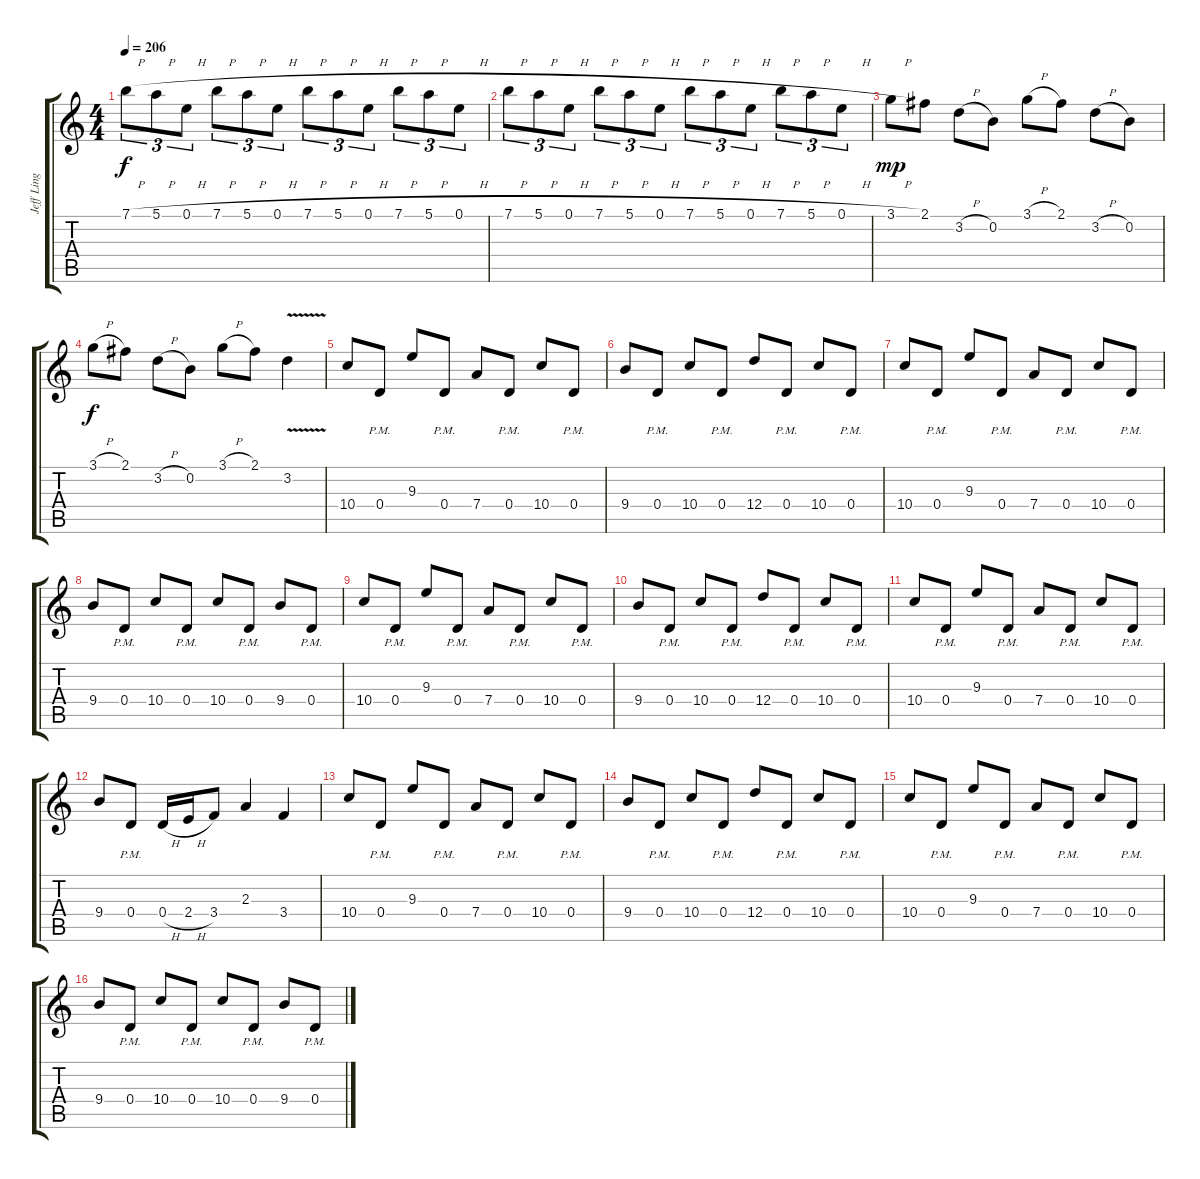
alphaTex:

\track ("Jeff Ling" "Jeff Ling") {instrument distortionguitar}
\staff {score tabs}
\tuning (E4 B3 G3 D3 A2 D2) {hide}
\ts (4 4)
\tempo 206
\clef g2
\ks c
7.1{h}.8{tu (3 2) dy f} 5.1{h}.8{tu (3 2)} 0.1{h}.8{tu (3 2)} 7.1{h}.8{tu (3 2)} 5.1{h}.8{tu (3 2)} 0.1{h}.8{tu (3 2)} 7.1{h}.8{tu (3 2)} 5.1{h}.8{tu (3 2)} 0.1{h}.8{tu (3 2)} 7.1{h}.8{tu (3 2)} 5.1{h}.8{tu (3 2)} 0.1{h}.8{tu (3 2)} |
7.1{h}.8{tu (3 2)} 5.1{h}.8{tu (3 2)} 0.1{h}.8{tu (3 2)} 7.1{h}.8{tu (3 2)} 5.1{h}.8{tu (3 2)} 0.1{h}.8{tu (3 2)} 7.1{h}.8{tu (3 2)} 5.1{h}.8{tu (3 2)} 0.1{h}.8{tu (3 2)} 7.1{h}.8{tu (3 2)} 5.1{h}.8{tu (3 2)} 0.1{h}.8{tu (3 2)} |
3.1{h}.8{dy mp} 2.1.8 3.2{h}.8 0.2.8 3.1{h}.8 2.1.8 3.2{h}.8 0.2.8 |
3.1{h}.8{dy f} 2.1.8 3.2{h}.8 0.2.8 3.1{h}.8 2.1.8 3.2{v}.4 |
10.4.8 0.4{pm}.8 9.3.8 0.4{pm}.8 7.4.8 0.4{pm}.8 10.4.8 0.4{pm}.8 |
9.4.8 0.4{pm}.8 10.4.8 0.4{pm}.8 12.4.8 0.4{pm}.8 10.4.8 0.4{pm}.8 |
10.4.8 0.4{pm}.8 9.3.8 0.4{pm}.8 7.4.8 0.4{pm}.8 10.4.8 0.4{pm}.8 |
9.4.8 0.4{pm}.8 10.4.8 0.4{pm}.8 10.4.8 0.4{pm}.8 9.4.8 0.4{pm}.8 |
10.4.8 0.4{pm}.8 9.3.8 0.4{pm}.8 7.4.8 0.4{pm}.8 10.4.8 0.4{pm}.8 |
9.4.8 0.4{pm}.8 10.4.8 0.4{pm}.8 12.4.8 0.4{pm}.8 10.4.8 0.4{pm}.8 |
10.4.8 0.4{pm}.8 9.3.8 0.4{pm}.8 7.4.8 0.4{pm}.8 10.4.8 0.4{pm}.8 |
9.4.8 0.4{pm}.8 0.4{h}.16 2.4{h}.16 3.4.8 2.3.4 3.4.4 |
10.4.8 0.4{pm}.8 9.3.8 0.4{pm}.8 7.4.8 0.4{pm}.8 10.4.8 0.4{pm}.8 |
9.4.8 0.4{pm}.8 10.4.8 0.4{pm}.8 12.4.8 0.4{pm}.8 10.4.8 0.4{pm}.8 |
10.4.8 0.4{pm}.8 9.3.8 0.4{pm}.8 7.4.8 0.4{pm}.8 10.4.8 0.4{pm}.8 |
9.4.8 0.4{pm}.8 10.4.8 0.4{pm}.8 10.4.8 0.4{pm}.8 9.4.8 0.4{pm}.8
